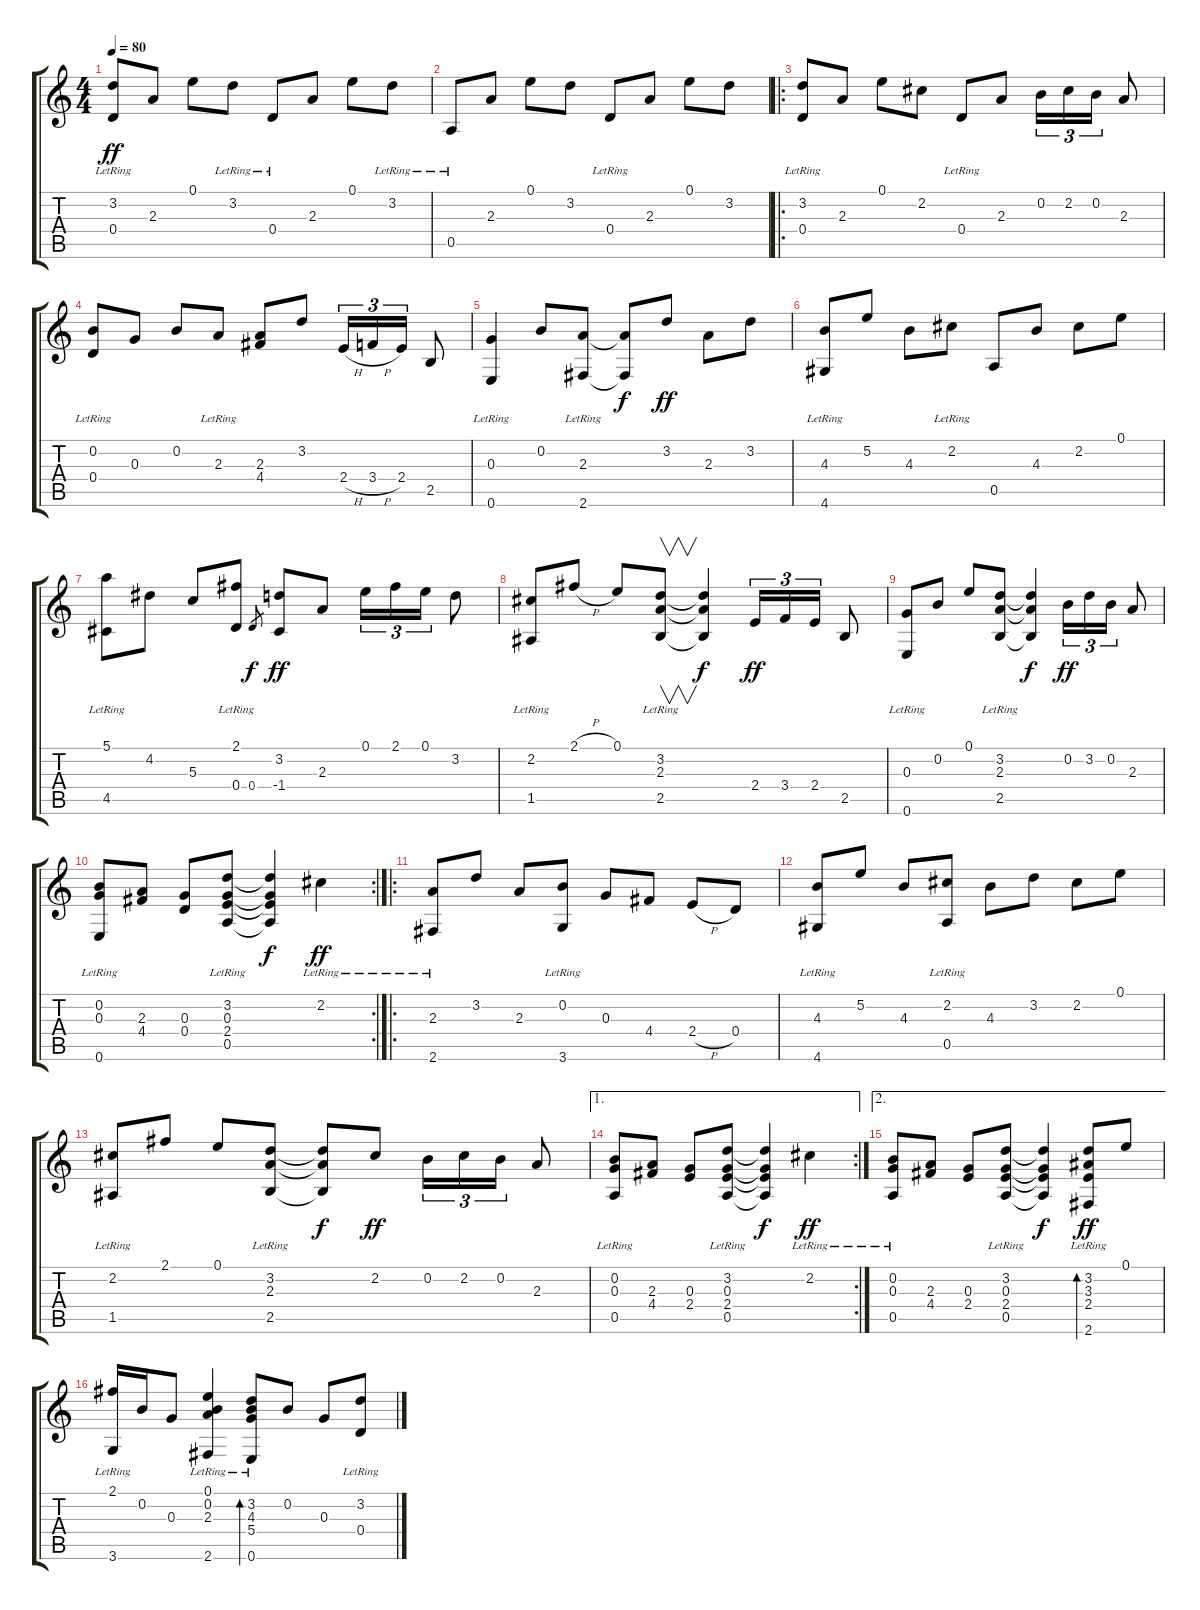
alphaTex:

\track "" {instrument acousticguitarnylon}
\staff {score tabs}
\tuning (E4 B3 G3 D3 A2 E2) {hide}
\ts (4 4)
\tempo 80
\clef g2
\ks c
(3.2 0.4{lr}).8{dy ff instrument acousticguitarnylon} 2.3.8 0.1.8 3.2{lr}.8 0.4{lr}.8 2.3.8 0.1.8 3.2{lr}.8 |
0.5{lr}.8 2.3.8 0.1.8 3.2.8 0.4{lr}.8 2.3.8 0.1.8 3.2.8 |
\ro
(3.2 0.4{lr}).8 2.3.8 0.1.8 2.2.8 0.4{lr}.8 2.3.8 0.2.16{tu (3 2)} 2.2.16{tu (3 2)} 0.2.16{tu (3 2)} 2.3.8 |
(0.2 0.4{lr}).8 0.3.8 0.2.8 2.3{lr}.8 (2.3 4.4).8 3.2.8 2.4{h}.16{tu (3 2)} 3.4{h}.16{tu (3 2)} 2.4.16{tu (3 2)} 2.5.8 |
(0.3{lr} 0.6{lr}).4 0.2.8 (2.3{lr} 2.6{lr}).8 (2.3{t} 2.6{t}).8{dy f} 3.2.8{dy ff} 2.3.8 3.2.8 |
(4.3 4.6{lr}).8 5.2.8 4.3.8 2.2{lr}.8 0.5.8 4.3.8 2.2.8 0.1.8 |
(5.1 4.5{lr}).8 4.2.8 5.3.8 (2.1{lr} 0.4{lr}).8 0.4.8{gr dy f} (3.2 -1.4).8{dy ff} 2.3.8 0.1.16{tu (3 2)} 2.1.16{tu (3 2)} 0.1.16{tu (3 2)} 3.2.8 |
(2.2 1.5{lr}).8 2.1{h}.8 0.1.8 (3.2{lr} 2.3{lr} 2.5{lr}).8{v} (3.2{t} 2.3{t} 2.5{t}).4{dy f} 2.4.16{tu (3 2) dy ff} 3.4.16{tu (3 2)} 2.4.16{tu (3 2)} 2.5.8 |
(0.3 0.6{lr}).8 0.2.8 0.1.8 (3.2{lr} 2.3{lr} 2.5{lr}).8 (3.2{t} 2.3{t} 2.5{t}).4{dy f} 0.2.16{tu (3 2) dy ff} 3.2.16{tu (3 2)} 0.2.16{tu (3 2)} 2.3.8 |
\rc 2
(0.2 0.3 0.6{lr}).8 (2.3 4.4).8 (0.3 0.4).8 (3.2{lr} 0.3{lr} 2.4 0.5{lr}).8 (3.2{t} 0.3{t} 2.4{t} 0.5{t}).4{dy f} 2.2{lr}.4{dy ff} |
\ro
(2.3 2.6{lr}).8 3.2.8 2.3.8 (0.2 3.6{lr}).8 0.3.8 4.4.8 2.4{h}.8 0.4.8 |
(4.3 4.6{lr}).8 5.2.8 4.3.8 (2.2 0.5{lr}).8 4.3.8 3.2.8 2.2.8 0.1.8 |
(2.2 1.5{lr}).8 2.1.8 0.1.8 (3.2 2.3 2.5{lr}).8 (3.2{t} 2.3{t} 2.5{t}).8{dy f} 2.2.8{dy ff} 0.2.16{tu (3 2)} 2.2.16{tu (3 2)} 0.2.16{tu (3 2)} 2.3.8 |
\ae 1
\rc 2
(0.2 0.3 0.5{lr}).8 (2.3 4.4).8 (0.3 2.4).8 (3.2{lr} 0.3{lr} 2.4{lr} 0.5{lr}).8 (3.2{t} 0.3{t} 2.4{t} 0.5{t}).4{dy f} 2.2{lr}.4{dy ff} |
\ae 2
(0.2 0.3 0.5{lr}).8 (2.3 4.4).8 (0.3 2.4).8 (3.2{lr} 0.3{lr} 2.4{lr} 0.5{lr}).8 (3.2{t} 0.3{t} 2.4{t} 0.5{t}).4{dy f} (3.2{lr} 3.3{lr} 2.4{lr} 2.6{lr}).8{bd 120 dy ff} 0.1.8 |
(2.1 3.6{lr}).16 0.2.16 0.3.8 (0.1 0.2 2.3 2.6{lr}).4 (3.2 4.3 5.4 0.6{lr}).8{bd 120} 0.2.8 0.3.8 (3.2{lr} 0.4{lr}).8
